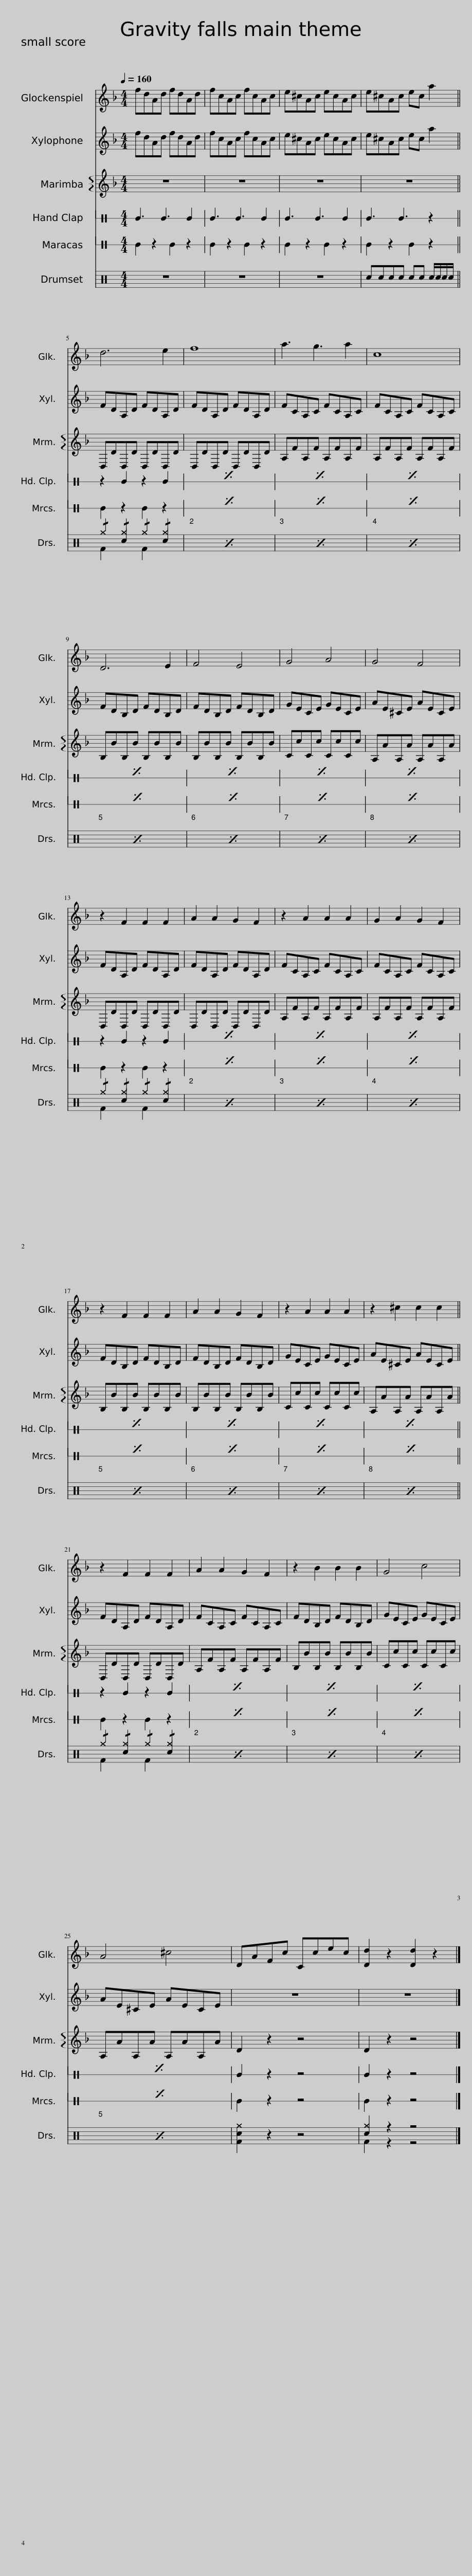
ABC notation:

X:1
%%score 1 2 3 4 5 ( 6 7 )
L:1/8
Q:1/4=160
M:4/4
I:linebreak $
K:F
V:1 treble transpose=24
V:2 treble transpose=12
V:3 treble
V:4 perc stafflines=1
K:none
V:5 perc stafflines=1
K:none
V:6 perc
K:none
V:7 perc
K:none
V:1
 fdAd fdAd | fcAc fcAc | e^cAc ecAc | e^cAc ec a2 ||$ d6 e2 | %5
 f8 | a3 g3 a2 | c8 |$ D6 E2 | F4 E4 | %10
 G4 A4 | G4 F4 |$ z2 F2 F2 F2 | A2 A2 G2 F2 | z2 A2 A2 A2 | %15
 G2 A2 G2 F2 |$ z2 F2 F2 F2 | A2 A2 G2 F2 | z2 A2 A2 A2 | z2 ^c2 c2 c2 ||$ %20
 z2 F2 F2 F2 | A2 A2 G2 F2 | z2 B2 B2 B2 | G4 c4 |$ A4 ^c4 | %25
 DAFc Ccec | [Dd]2 z2 [Dd]2 z2 |] %27
V:2
 fdAd fdAd | fcAc fcAc | e^cAc ecAc | e^cAc ec a2 ||$ FDA,D FDA,D | %5
 FDA,D FDA,D | FCA,C FCA,C | FCA,C FCA,C |$ FDB,D FDB,D | FDB,D FDB,D | %10
 GECE GECE | AE^CE AECE |$ FDA,D FDA,D | FDA,D FDA,D | FCA,C FCA,C | %15
 FCA,C FCA,C |$ FDB,D FDB,D | FDB,D FDB,D | GECE GECE | AE^CE AECE ||$ %20
 FDA,D FDA,D | FCA,C FCA,C | FDB,D FDB,D | GECE GECE |$ AE^CE AECE | %25
 z8 | z8 |] %27
V:3
 z8 | z8 | z8 | z8 ||$ D,DD,D D,DD,D | %5
 D,DD,D D,DD,D | A,FA,F A,FA,F | A,FA,F A,FA,F |$ B,BB,B B,BB,B | B,BB,B B,BB,B | %10
 CcCc CcCc | A,AA,A A,AA,A |$ D,DD,D D,DD,D | D,DD,D D,DD,D | A,FA,F A,FA,F | %15
 A,FA,F A,FA,F |$ B,BB,B B,BB,B | B,BB,B B,BB,B | CcCc CcCc | A,AA,A A,AA,A ||$ %20
 D,DD,D D,DD,D | A,FA,F A,FA,F | B,BB,B B,BB,B | CcCc CcCc |$ A,AA,A A,AA,A | %25
 D2 z2 z4 | D2 z2 z4 |] %27
V:4
[K:C] E3 E3 E2 | E3 E3 E2 | E3 E3 E2 | E3 E3 z2 ||$ z2 E2 z2 E2 | %5
 x8 | x8 | x8 |$ x8 | x8 | %10
 x8 | x8 |$ z2 E2 z2 E2 | x8 | x8 | %15
 x8 |$ x8 | x8 | x8 | x8 ||$ %20
 z2 E2 z2 E2 | x8 | x8 | x8 |$ x8 | %25
 E2 z2 z4 | E2 z2 z4 |] %27
V:5
[K:C] E2 z2 E2 z2 | E2 z2 E2 z2 | E2 z2 E2 z2 | E2 z2 E2 z2 ||$ E2 z2 E2 z2 | %5
 x8 | x8 | x8 |$ x8 | x8 | %10
 x8 | x8 |$ E2 z2 E2 z2 | x8 | x8 | %15
 x8 |$ x8 | x8 | x8 | x8 ||$ %20
 E2 z2 E2 z2 | x8 | x8 | x8 |$ x8 | %25
 E2 z2 z4 | E2 z2 z4 |] %27
V:6
[K:C] z8 | z8 | z8 | cccc cc c/c/c/c/ ||$ !/!^g2 !/!^g2 !/!^g2 !/!^g2 | %5
 x8 | x8 | x8 |$ x8 | x8 | %10
 x8 | x8 |$ !/!^g2 !/!^g2 !/!^g2 !/!^g2 | x8 | x8 | %15
 x8 |$ x8 | x8 | x8 | x8 ||$ %20
 !/!^g2 !/!^g2 !/!^g2 !/!^g2 | x8 | x8 | x8 |$ x8 | %25
 [Fc^g]2 z2 z4 | [c^g]2 z2 z4 |] %27
V:7
[K:C] x8 | x8 | x8 | x8 ||$ F2 c2 F2 c2 | %5
 x8 | x8 | x8 |$ x8 | x8 | %10
 x8 | x8 |$ F2 c2 F2 c2 | x8 | x8 | %15
 x8 |$ x8 | x8 | x8 | x8 ||$ %20
 F2 c2 F2 c2 | x8 | x8 | x8 |$ x8 | %25
 x8 | F2 z2 z4 |] %27
